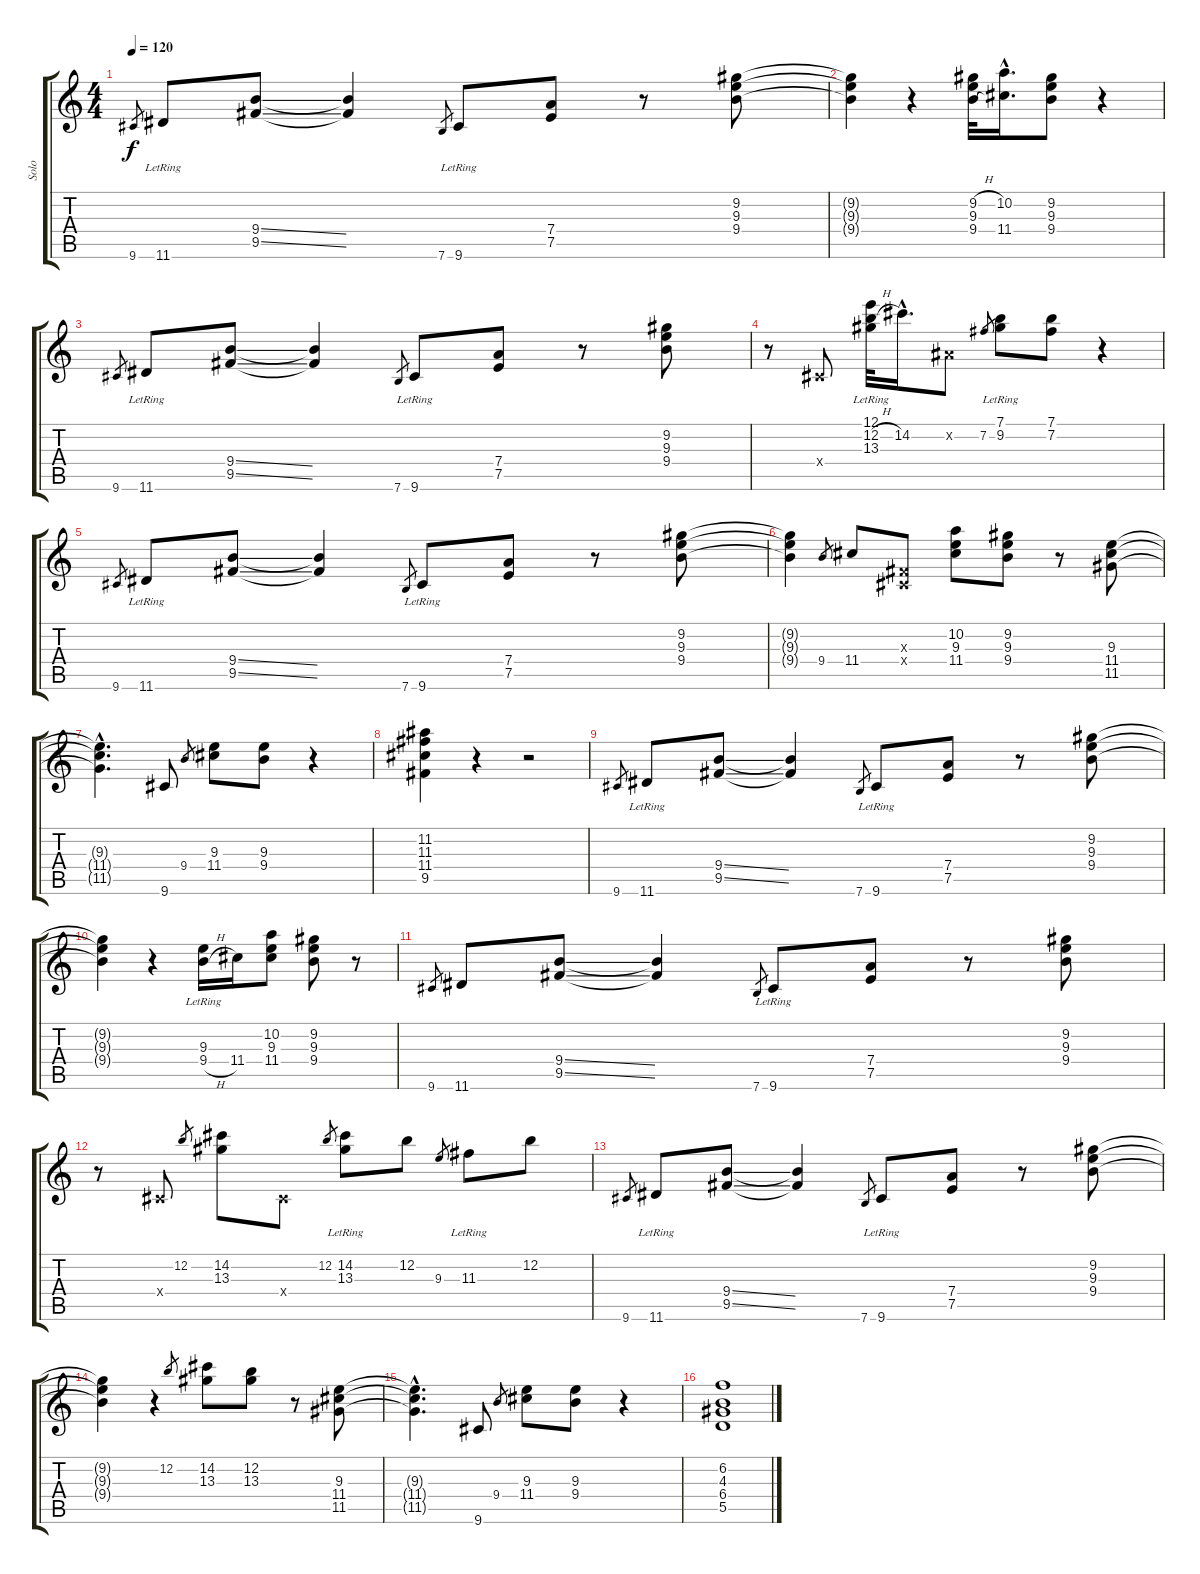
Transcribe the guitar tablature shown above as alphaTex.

\track ("Solo" "Solo") {instrument electricguitarclean}
\staff {score tabs}
\tuning (E4 B3 G3 D3 A2 E2) {hide}
\ts (4 4)
\tempo 120
\clef g2
\ks c
9.6.8{gr dy f} 11.6{lr}.8 (9.4{ss} 9.5{ss}).8 (9.4{t} 9.5{t}).4 7.6.8{gr} 9.6{lr}.8 (7.4 7.5).8 r.8 (9.2 9.3 9.4).8 |
(9.2{t} 9.3{t} 9.4{t}).4 r.4 (9.2{h} 9.3 9.4{h}).32 (10.2{hac} 11.4{hac}).16{d} (9.2 9.3 9.4).8 r.4 |
9.6.8{gr} 11.6{lr}.8 (9.4{ss} 9.5{ss}).8 (9.4{t} 9.5{t}).4 7.6.8{gr} 9.6{lr}.8 (7.4 7.5).8 r.8 (9.2 9.3 9.4).8 |
r.8 -1.4{x}.8 (12.1{lr} 12.2{h} 13.3{lr}).32 14.2{hac}.16{d} -1.2{x}.8 7.2.8{gr} (7.1{lr} 9.2).8 (7.1 7.2).8 r.4 |
9.6.8{gr} 11.6{lr}.8 (9.4{ss} 9.5{ss}).8 (9.4{t} 9.5{t}).4 7.6.8{gr} 9.6{lr}.8 (7.4 7.5).8 r.8 (9.2 9.3 9.4).8 |
(9.2{t} 9.3{t} 9.4{t}).4 9.4.8{gr} 11.4.8 (-1.3{x} -1.4{x}).8 (10.2 9.3 11.4).8 (9.2 9.3 9.4).8 r.8 (9.3 11.4 11.5).8 |
(9.3{hac t} 11.4{hac t} 11.5{hac t}).4{d} 9.6.8 9.4.8{gr} (9.3 11.4).8 (9.3 9.4).8 r.4 |
(11.2 11.3 11.4 9.5).4 r.4 r.2 |
9.6.8{gr} 11.6{lr}.8 (9.4{ss} 9.5{ss}).8 (9.4{t} 9.5{t}).4 7.6.8{gr} 9.6{lr}.8 (7.4 7.5).8 r.8 (9.2 9.3 9.4).8 |
(9.2{t} 9.3{t} 9.4{t}).4 r.4 (9.3{lr} 9.4{h}).16 11.4.16 (10.2 9.3 11.4).8 (9.2 9.3 9.4).8 r.8 |
9.6.8{gr} 11.6.8 (9.4{ss} 9.5{ss}).8 (9.4{t} 9.5{t}).4 7.6.8{gr} 9.6{lr}.8 (7.4 7.5).8 r.8 (9.2 9.3 9.4).8 |
r.8 -1.4{x}.8 12.2.8{gr} (14.2 13.3).8 -1.4{x}.8 12.2.8{gr} (14.2 13.3{lr}).8 12.2.8 9.3.8{gr} 11.3{lr}.8 12.2.8 |
9.6.8{gr} 11.6{lr}.8 (9.4{ss} 9.5{ss}).8 (9.4{t} 9.5{t}).4 7.6.8{gr} 9.6{lr}.8 (7.4 7.5).8 r.8 (9.2 9.3 9.4).8 |
(9.2{t} 9.3{t} 9.4{t}).4 r.4 12.2.8{gr} (14.2 13.3).8 (12.2 13.3).8 r.8 (9.3 11.4 11.5).8 |
(9.3{hac t} 11.4{hac t} 11.5{hac t}).4{d} 9.6.8 9.4.8{gr} (9.3 11.4).8 (9.3 9.4).8 r.4 |
(6.2 4.3 6.4 5.5).1
